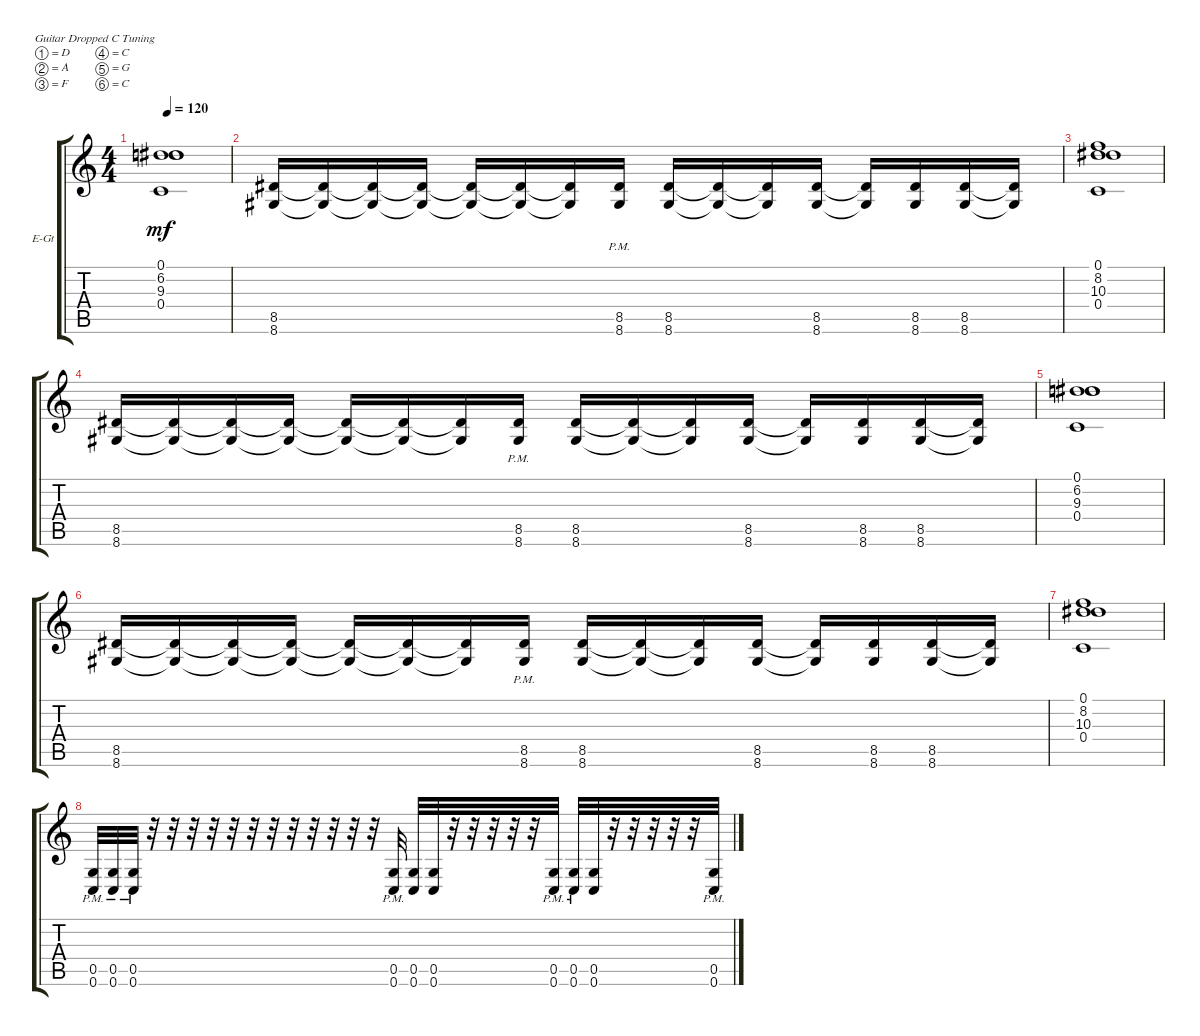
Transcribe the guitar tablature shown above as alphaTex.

\defaultSystemsLayout 4
\bracketExtendMode groupsimilarinstruments
\firstSystemTrackNameOrientation horizontal
\otherSystemsTrackNameOrientation horizontal
\track ("Vet" "E-Gt") {instrument distortionguitar}
\staff {score tabs}
\tuning (D4 A3 F3 C3 G2 C2)
\ts (4 4)
\tempo 120
\clef g2
\ks c
(0.1 6.2 9.3 0.4).1{dy mf} |
(8.5 8.6).16 (8.5{t} 8.6{t}).16 (8.6{t} 8.5{t}).16 (8.5{t} 8.6{t}).16 (8.5{t} 8.6{t}).16 (8.5{t} 8.6{t}).16 (8.5{t} 8.6{t}).16 (8.5{pm} 8.6).16 (8.5 8.6).16 (8.5{t} 8.6{t}).16 (8.5{t} 8.6{t}).16 (8.6 8.5).16 (8.5{t} 8.6{t}).16 (8.5 8.6).16 (8.5 8.6).16 (8.5{t} 8.6{t}).16 |
(0.1 8.2 10.3 0.4).1 |
(8.5 8.6).16 (8.5{t} 8.6{t}).16 (8.6{t} 8.5{t}).16 (8.5{t} 8.6{t}).16 (8.5{t} 8.6{t}).16 (8.5{t} 8.6{t}).16 (8.5{t} 8.6{t}).16 (8.5{pm} 8.6).16 (8.5 8.6).16 (8.5{t} 8.6{t}).16 (8.5{t} 8.6{t}).16 (8.6 8.5).16 (8.5{t} 8.6{t}).16 (8.5 8.6).16 (8.5 8.6).16 (8.5{t} 8.6{t}).16 |
(0.1 6.2 9.3 0.4).1 |
(8.5 8.6).16 (8.5{t} 8.6{t}).16 (8.6{t} 8.5{t}).16 (8.5{t} 8.6{t}).16 (8.5{t} 8.6{t}).16 (8.5{t} 8.6{t}).16 (8.5{t} 8.6{t}).16 (8.5{pm} 8.6).16 (8.5 8.6).16 (8.5{t} 8.6{t}).16 (8.5{t} 8.6{t}).16 (8.6 8.5).16 (8.5{t} 8.6{t}).16 (8.5 8.6).16 (8.5 8.6).16 (8.5{t} 8.6{t}).16 |
(0.1 8.2 10.3 0.4).1 |
(0.5{pm} 0.6{pm}).32 (0.5{pm} 0.6{pm}).32 (0.5{pm} 0.6{pm}).32 r.32 r.32 r.32 r.32 r.32 r.32 r.32 r.32 r.32 r.32 r.32 r.32 (0.5{pm} 0.6{pm}).32 (0.5 0.6).32 (0.5 0.6).32 r.32 r.32 r.32 r.32 r.32 (0.5{pm} 0.6{pm}).32 (0.5{pm} 0.6{pm}).32 (0.5 0.6).32 r.32 r.32 r.32 r.32 r.32 (0.5{pm} 0.6{pm}).32
